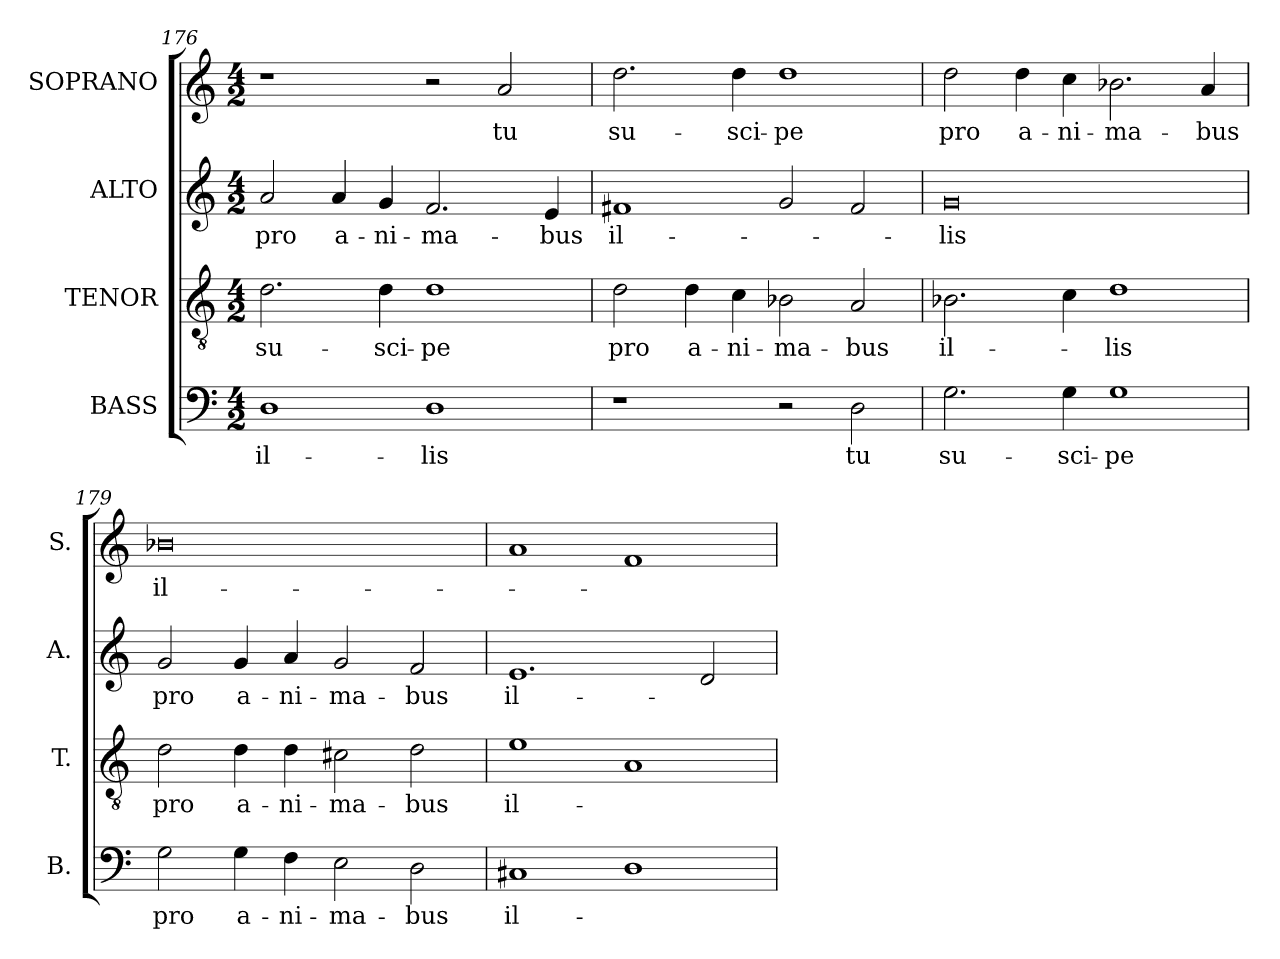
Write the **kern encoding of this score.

**kern	**text	**kern	**text	**kern	**text	**kern	**text
*part4	*part4	*part3	*part3	*part2	*part2	*part1	*part1
*staff4	*staff4	*staff3	*staff3	*staff2	*staff2	*staff1	*staff1
*I"BASS	*	*I"TENOR	*	*I"ALTO	*	*I"SOPRANO	*
*I'B.	*	*I'T.	*	*I'A.	*	*I'S.	*
!!LO:LB:g=z
*clefF4	*	*clefGv2	*	*clefG2	*	*clefG2	*
*	*	*ITrd7c12	*	*	*	*	*
*k[]	*	*k[]	*	*k[]	*	*k[]	*
*C:	*	*C:	*	*C:	*	*C:	*
*M4/2	*	*M4/2	*	*M4/2	*	*M4/2	*
=176	=176	=176	=176	=176	=176	=176	=176
!	!LO:LY:b:color=#000000	!	!	!	!	!	!
!	!	!	!LO:LY:b:color=#000000	!	!	!	!
!	!	!	!	!	!LO:LY:b:color=#000000	!	!
1Di	il-	2.Di\	su-	2ai/	pro	1r	.
!	!	!	!	!	!LO:LY:b:color=#000000	!	!
.	.	.	.	4ai/	a-	.	.
!	!	!	!LO:LY:b:color=#000000	!	!	!	!
!	!	!	!	!	!LO:LY:b:color=#000000	!	!
.	.	4Di\	-sci-	4gi/	-ni-	.	.
!	!LO:LY:b:color=#000000	!	!	!	!	!	!
!	!	!	!LO:LY:b:color=#000000	!	!	!	!
!	!	!	!	!	!LO:LY:b:color=#000000	!	!
1Di	-lis	1Di	-pe	2.fi/	-ma-	2r	.
!	!	!	!	!	!	!	!LO:LY:b:color=#000000
.	.	.	.	.	.	2ai/	tu
!	!	!	!	!	!LO:LY:b:color=#000000	!	!
.	.	.	.	4ei/	-bus	.	.
=177	=177	=177	=177	=177	=177	=177	=177
!	!	!	!LO:LY:b:color=#000000	!	!	!	!
!	!	!	!	!	!LO:LY:b:color=#000000	!	!
!	!	!	!	!	!	!	!LO:LY:b:color=#000000
1r	.	2Di\	pro	1f#Xi	il-	2.ddi\	su-
!	!	!	!LO:LY:b:color=#000000	!	!	!	!
.	.	4Di\	a-	.	.	.	.
!	!	!	!LO:LY:b:color=#000000	!	!	!	!
!	!	!	!	!	!	!	!LO:LY:b:color=#000000
.	.	4Ci\	-ni-	.	.	4ddi\	-sci-
!	!	!	!LO:LY:b:color=#000000	!	!	!	!
!	!	!	!	!	!	!	!LO:LY:b:color=#000000
2r	.	2BB-Xi\	-ma-	2gi/	.	1ddi	-pe
!	!LO:LY:b:color=#000000	!	!	!	!	!	!
!	!	!	!LO:LY:b:color=#000000	!	!	!	!
2Di\	tu	2AAi/	-bus	2f#i/	.	.	.
=178	=178	=178	=178	=178	=178	=178	=178
!	!LO:LY:b:color=#000000	!	!	!	!	!	!
!	!	!	!LO:LY:b:color=#000000	!	!	!	!
!	!	!	!	!	!LO:LY:b:color=#000000	!	!
!	!	!	!	!	!	!	!LO:LY:b:color=#000000
2.Gi\	su-	2.BB-Xi\	il-	0gi	-lis	2ddi\	pro
!	!	!	!	!	!	!	!LO:LY:b:color=#000000
.	.	.	.	.	.	4ddi\	a-
!	!LO:LY:b:color=#000000	!	!	!	!	!	!
!	!	!	!	!	!	!	!LO:LY:b:color=#000000
4Gi\	-sci-	4Ci\	.	.	.	4cci\	-ni-
!	!LO:LY:b:color=#000000	!	!	!	!	!	!
!	!	!	!LO:LY:b:color=#000000	!	!	!	!
!	!	!	!	!	!	!	!LO:LY:b:color=#000000
1Gi	-pe	1Di	-lis	.	.	2.b-Xi\	-ma-
!	!	!	!	!	!	!	!LO:LY:b:color=#000000
.	.	.	.	.	.	4ai/	-bus
=179	=179	=179	=179	=179	=179	=179	=179
!	!LO:LY:b:color=#000000	!	!	!	!	!	!
!	!	!	!LO:LY:b:color=#000000	!	!	!	!
!	!	!	!	!	!LO:LY:b:color=#000000	!	!
!	!	!	!	!	!	!	!LO:LY:b:color=#000000
2Gi\	pro	2Di\	pro	2gi/	pro	0b-Xi	il-
!	!LO:LY:b:color=#000000	!	!	!	!	!	!
!	!	!	!LO:LY:b:color=#000000	!	!	!	!
!	!	!	!	!	!LO:LY:b:color=#000000	!	!
4Gi\	a-	4Di\	a-	4gi/	a-	.	.
!	!LO:LY:b:color=#000000	!	!	!	!	!	!
!	!	!	!LO:LY:b:color=#000000	!	!	!	!
!	!	!	!	!	!LO:LY:b:color=#000000	!	!
4Fi\	-ni-	4Di\	-ni-	4ai/	-ni-	.	.
!	!LO:LY:b:color=#000000	!	!	!	!	!	!
!	!	!	!LO:LY:b:color=#000000	!	!	!	!
!	!	!	!	!	!LO:LY:b:color=#000000	!	!
2Ei\	-ma-	2C#Xi\	-ma-	2gi/	-ma-	.	.
!	!LO:LY:b:color=#000000	!	!	!	!	!	!
!	!	!	!LO:LY:b:color=#000000	!	!	!	!
!	!	!	!	!	!LO:LY:b:color=#000000	!	!
2Di\	-bus	2Di\	-bus	2fi/	-bus	.	.
=180	=180	=180	=180	=180	=180	=180	=180
!	!LO:LY:b:color=#000000	!	!	!	!	!	!
!	!	!	!LO:LY:b:color=#000000	!	!	!	!
!	!	!	!	!	!LO:LY:b:color=#000000	!	!
1C#Xi	il-	1Ei	il-	1.ei	il-	1ai	.
1Di	.	1AAi	.	.	.	1fi	.
.	.	.	.	2di/	.	.	.
=	=	=	=	=	=	=	=
*-	*-	*-	*-	*-	*-	*-	*-
